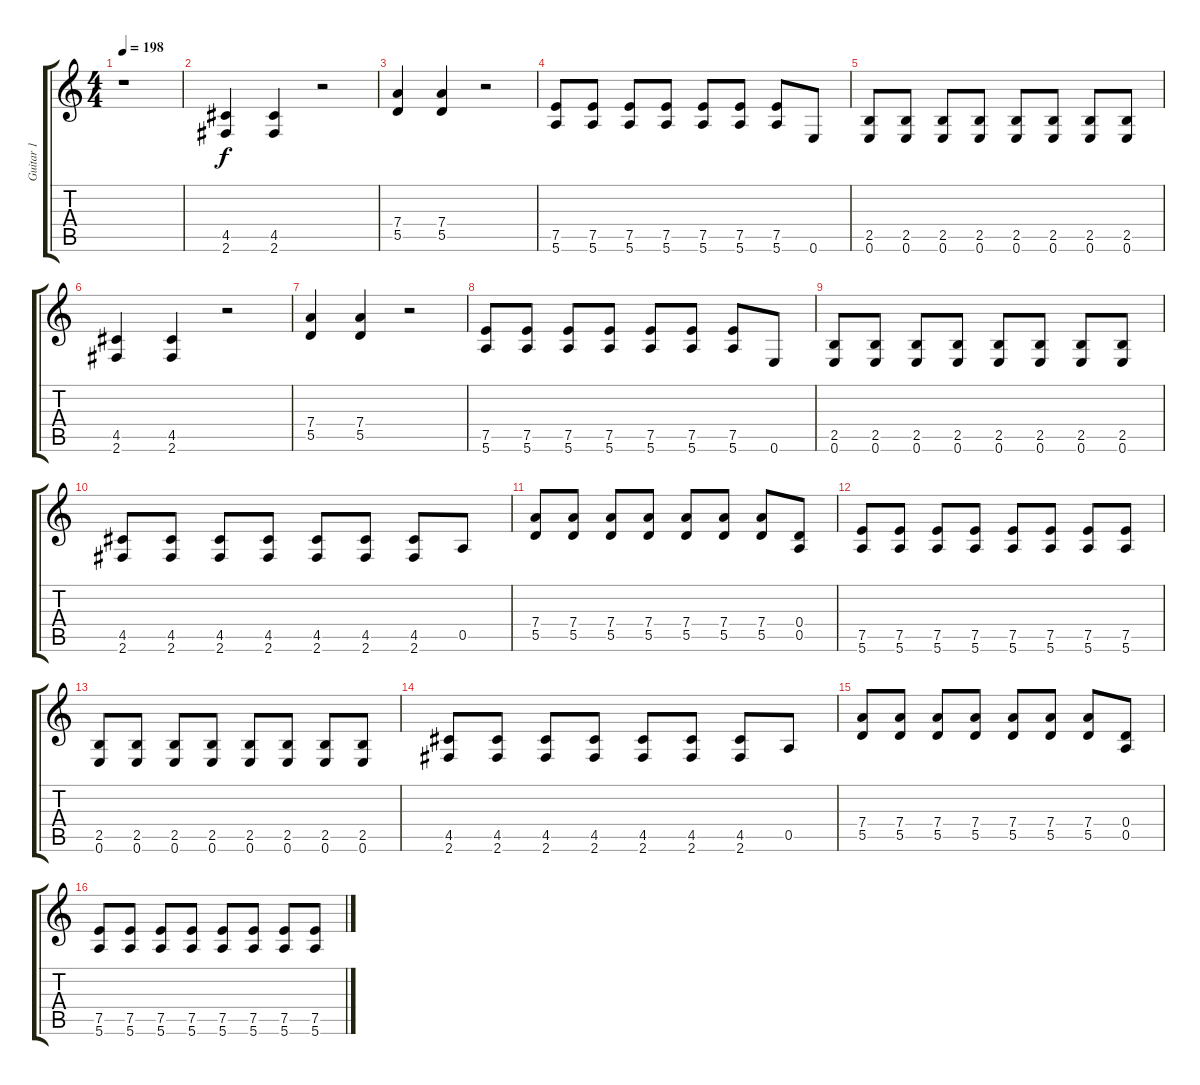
\track ("Guitar 1" "Guitar 1") {instrument electricguitarclean}
\staff {score tabs}
\tuning (E4 B3 G3 D3 A2 E2) {hide}
\ts (4 4)
\tempo 198
\clef g2
\ks c
r.1{dy f} |
(4.5 2.6).4 (4.5 2.6).4 r.2 |
(7.4 5.5).4 (7.4 5.5).4 r.2 |
(7.5 5.6).8 (7.5 5.6).8 (7.5 5.6).8 (7.5 5.6).8 (7.5 5.6).8 (7.5 5.6).8 (7.5 5.6).8 0.6.8 |
(2.5 0.6).8 (2.5 0.6).8 (2.5 0.6).8 (2.5 0.6).8 (2.5 0.6).8 (2.5 0.6).8 (2.5 0.6).8 (2.5 0.6).8 |
(4.5 2.6).4 (4.5 2.6).4 r.2 |
(7.4 5.5).4 (7.4 5.5).4 r.2 |
(7.5 5.6).8 (7.5 5.6).8 (7.5 5.6).8 (7.5 5.6).8 (7.5 5.6).8 (7.5 5.6).8 (7.5 5.6).8 0.6.8 |
(2.5 0.6).8 (2.5 0.6).8 (2.5 0.6).8 (2.5 0.6).8 (2.5 0.6).8 (2.5 0.6).8 (2.5 0.6).8 (2.5 0.6).8 |
(4.5 2.6).8 (4.5 2.6).8 (4.5 2.6).8 (4.5 2.6).8 (4.5 2.6).8 (4.5 2.6).8 (4.5 2.6).8 0.5.8 |
(7.4 5.5).8 (7.4 5.5).8 (7.4 5.5).8 (7.4 5.5).8 (7.4 5.5).8 (7.4 5.5).8 (7.4 5.5).8 (0.4 0.5).8 |
(7.5 5.6).8 (7.5 5.6).8 (7.5 5.6).8 (7.5 5.6).8 (7.5 5.6).8 (7.5 5.6).8 (7.5 5.6).8 (7.5 5.6).8 |
(2.5 0.6).8 (2.5 0.6).8 (2.5 0.6).8 (2.5 0.6).8 (2.5 0.6).8 (2.5 0.6).8 (2.5 0.6).8 (2.5 0.6).8 |
(4.5 2.6).8 (4.5 2.6).8 (4.5 2.6).8 (4.5 2.6).8 (4.5 2.6).8 (4.5 2.6).8 (4.5 2.6).8 0.5.8 |
(7.4 5.5).8 (7.4 5.5).8 (7.4 5.5).8 (7.4 5.5).8 (7.4 5.5).8 (7.4 5.5).8 (7.4 5.5).8 (0.4 0.5).8 |
(7.5 5.6).8 (7.5 5.6).8 (7.5 5.6).8 (7.5 5.6).8 (7.5 5.6).8 (7.5 5.6).8 (7.5 5.6).8 (7.5 5.6).8
